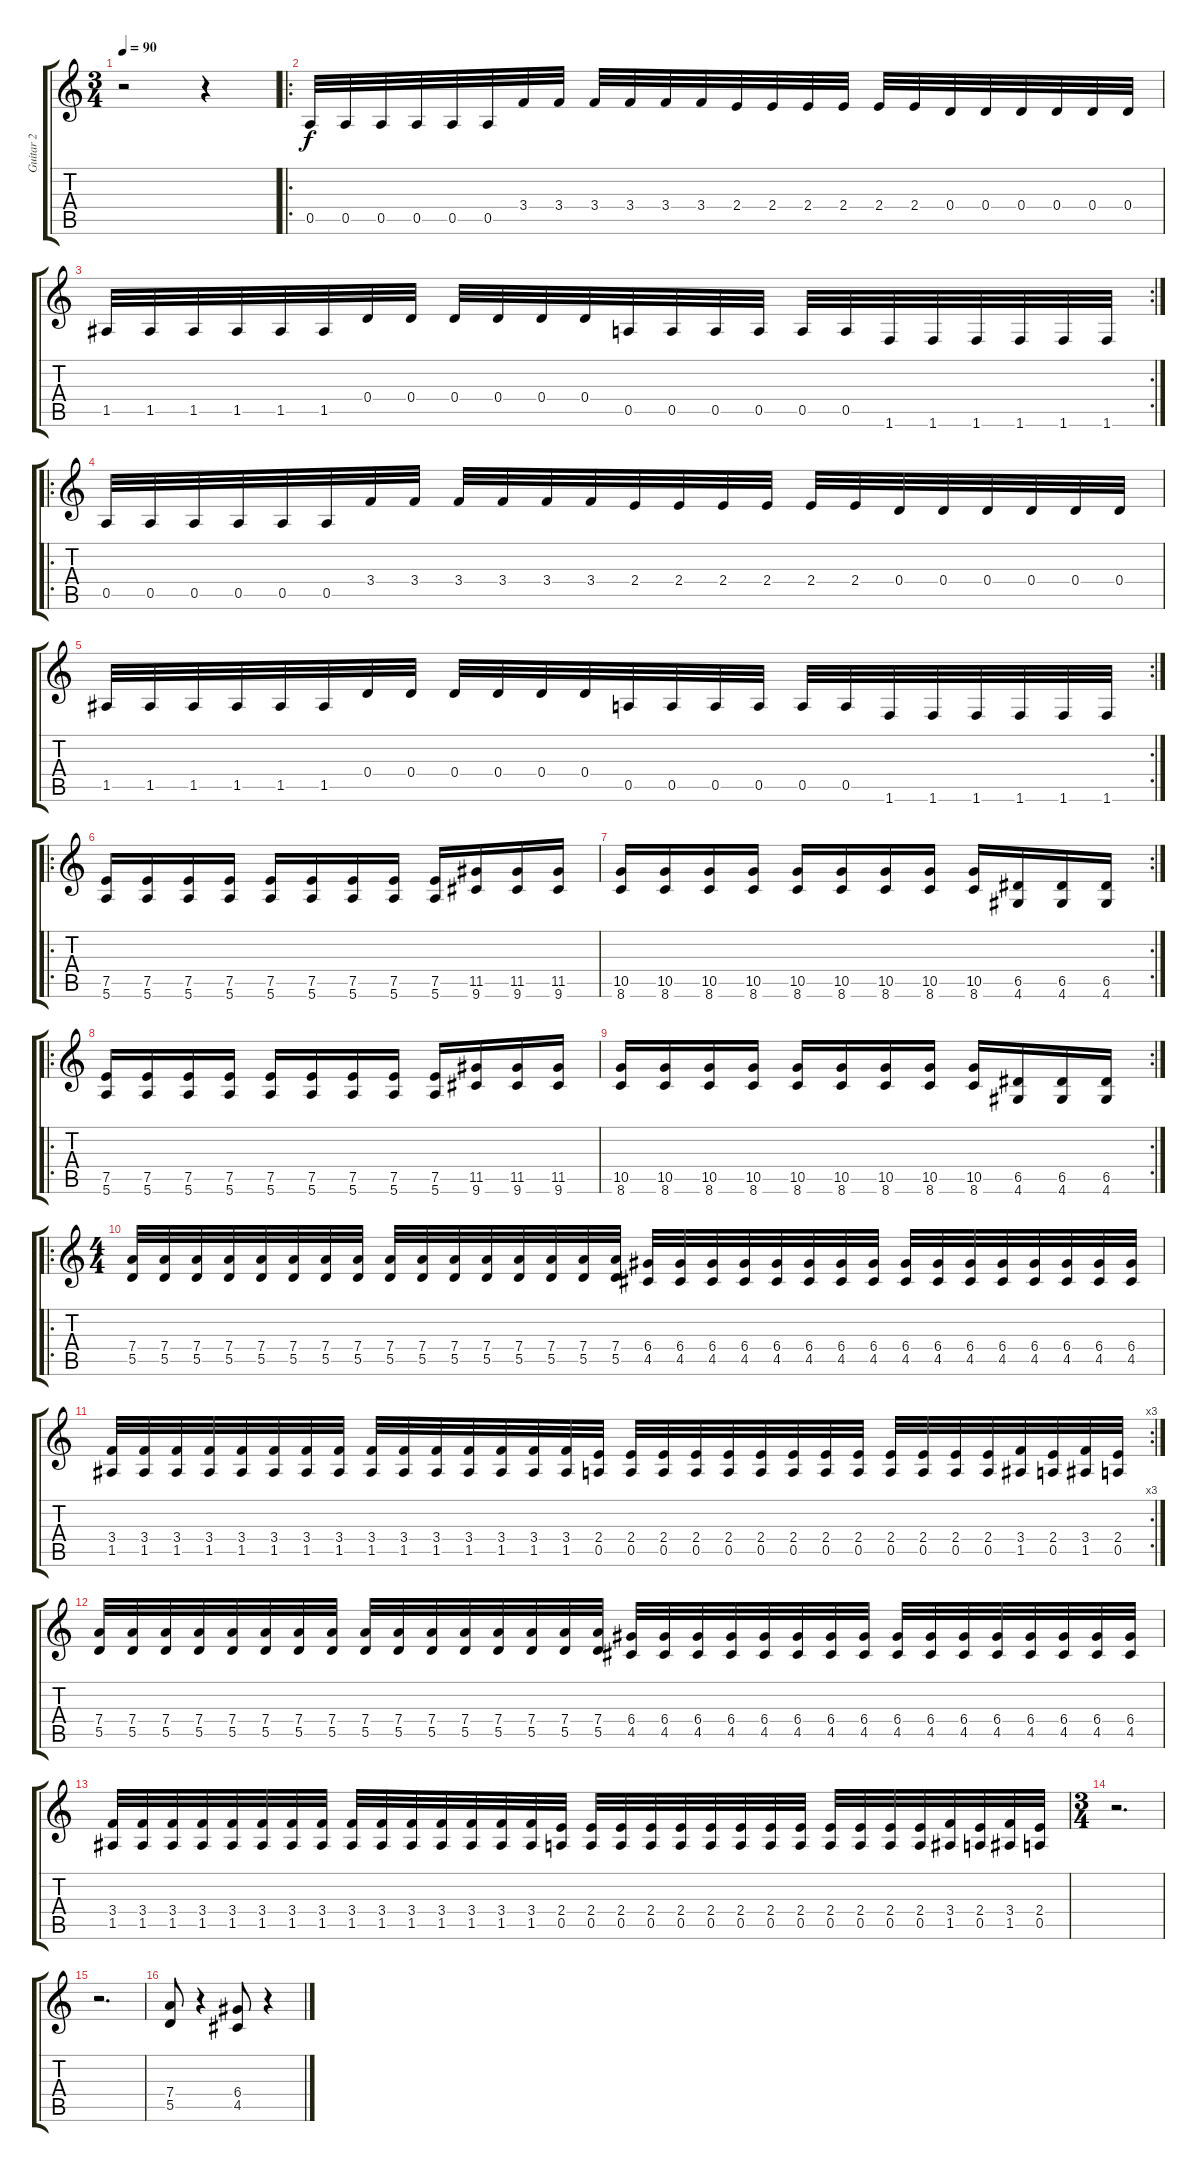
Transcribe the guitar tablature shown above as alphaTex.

\track ("Guitar 2" "Guitar 2") {instrument distortionguitar}
\staff {score tabs}
\tuning (E4 B3 G3 D3 A2 E2) {hide}
\ts (3 4)
\tempo 90
\clef g2
\ks c
r.2{dy f instrument distortionguitar} r.4 |
\ro
0.5.32{volume 16} 0.5.32 0.5.32 0.5.32 0.5.32 0.5.32 3.4.32 3.4.32 3.4.32 3.4.32 3.4.32 3.4.32 2.4.32 2.4.32 2.4.32 2.4.32 2.4.32 2.4.32 0.4.32 0.4.32 0.4.32 0.4.32 0.4.32 0.4.32 |
\rc 2
1.5.32 1.5.32 1.5.32 1.5.32 1.5.32 1.5.32 0.4.32 0.4.32 0.4.32 0.4.32 0.4.32 0.4.32 0.5.32 0.5.32 0.5.32 0.5.32 0.5.32 0.5.32 1.6.32 1.6.32 1.6.32 1.6.32 1.6.32 1.6.32 |
\ro
0.5.32{volume 16} 0.5.32 0.5.32 0.5.32 0.5.32 0.5.32 3.4.32 3.4.32 3.4.32 3.4.32 3.4.32 3.4.32 2.4.32 2.4.32 2.4.32 2.4.32 2.4.32 2.4.32 0.4.32 0.4.32 0.4.32 0.4.32 0.4.32 0.4.32 |
\rc 2
1.5.32 1.5.32 1.5.32 1.5.32 1.5.32 1.5.32 0.4.32 0.4.32 0.4.32 0.4.32 0.4.32 0.4.32 0.5.32 0.5.32 0.5.32 0.5.32 0.5.32 0.5.32 1.6.32 1.6.32 1.6.32 1.6.32 1.6.32 1.6.32 |
\ro
(7.5 5.6).16{volume 13} (7.5 5.6).16 (7.5 5.6).16 (7.5 5.6).16 (7.5 5.6).16 (7.5 5.6).16 (7.5 5.6).16 (7.5 5.6).16 (7.5 5.6).16 (11.5 9.6).16 (11.5 9.6).16 (11.5 9.6).16 |
\rc 2
(10.5 8.6).16 (10.5 8.6).16 (10.5 8.6).16 (10.5 8.6).16 (10.5 8.6).16 (10.5 8.6).16 (10.5 8.6).16 (10.5 8.6).16 (10.5 8.6).16 (6.5 4.6).16 (6.5 4.6).16 (6.5 4.6).16 |
\ro
(7.5 5.6).16 (7.5 5.6).16 (7.5 5.6).16 (7.5 5.6).16 (7.5 5.6).16 (7.5 5.6).16 (7.5 5.6).16 (7.5 5.6).16 (7.5 5.6).16 (11.5 9.6).16 (11.5 9.6).16 (11.5 9.6).16 |
\rc 2
(10.5 8.6).16 (10.5 8.6).16 (10.5 8.6).16 (10.5 8.6).16 (10.5 8.6).16 (10.5 8.6).16 (10.5 8.6).16 (10.5 8.6).16 (10.5 8.6).16 (6.5 4.6).16 (6.5 4.6).16 (6.5 4.6).16 |
\ro
\ts (4 4)
(7.4 5.5).32 (7.4 5.5).32 (7.4 5.5).32 (7.4 5.5).32 (7.4 5.5).32 (7.4 5.5).32 (7.4 5.5).32 (7.4 5.5).32 (7.4 5.5).32 (7.4 5.5).32 (7.4 5.5).32 (7.4 5.5).32 (7.4 5.5).32 (7.4 5.5).32 (7.4 5.5).32 (7.4 5.5).32 (6.4 4.5).32 (6.4 4.5).32 (6.4 4.5).32 (6.4 4.5).32 (6.4 4.5).32 (6.4 4.5).32 (6.4 4.5).32 (6.4 4.5).32 (6.4 4.5).32 (6.4 4.5).32 (6.4 4.5).32 (6.4 4.5).32 (6.4 4.5).32 (6.4 4.5).32 (6.4 4.5).32 (6.4 4.5).32 |
\rc 3
(3.4 1.5).32 (3.4 1.5).32 (3.4 1.5).32 (3.4 1.5).32 (3.4 1.5).32 (3.4 1.5).32 (3.4 1.5).32 (3.4 1.5).32 (3.4 1.5).32 (3.4 1.5).32 (3.4 1.5).32 (3.4 1.5).32 (3.4 1.5).32 (3.4 1.5).32 (3.4 1.5).32 (2.4 0.5).32 (2.4 0.5).32 (2.4 0.5).32 (2.4 0.5).32 (2.4 0.5).32 (2.4 0.5).32 (2.4 0.5).32 (2.4 0.5).32 (2.4 0.5).32 (2.4 0.5).32 (2.4 0.5).32 (2.4 0.5).32 (2.4 0.5).32 (3.4 1.5).32 (2.4 0.5).32 (3.4 1.5).32 (2.4 0.5).32 |
(7.4 5.5).32 (7.4 5.5).32 (7.4 5.5).32 (7.4 5.5).32 (7.4 5.5).32 (7.4 5.5).32 (7.4 5.5).32 (7.4 5.5).32 (7.4 5.5).32 (7.4 5.5).32 (7.4 5.5).32 (7.4 5.5).32 (7.4 5.5).32 (7.4 5.5).32 (7.4 5.5).32 (7.4 5.5).32 (6.4 4.5).32 (6.4 4.5).32 (6.4 4.5).32 (6.4 4.5).32 (6.4 4.5).32 (6.4 4.5).32 (6.4 4.5).32 (6.4 4.5).32 (6.4 4.5).32 (6.4 4.5).32 (6.4 4.5).32 (6.4 4.5).32 (6.4 4.5).32 (6.4 4.5).32 (6.4 4.5).32 (6.4 4.5).32 |
(3.4 1.5).32 (3.4 1.5).32 (3.4 1.5).32 (3.4 1.5).32 (3.4 1.5).32 (3.4 1.5).32 (3.4 1.5).32 (3.4 1.5).32 (3.4 1.5).32 (3.4 1.5).32 (3.4 1.5).32 (3.4 1.5).32 (3.4 1.5).32 (3.4 1.5).32 (3.4 1.5).32 (2.4 0.5).32 (2.4 0.5).32 (2.4 0.5).32 (2.4 0.5).32 (2.4 0.5).32 (2.4 0.5).32 (2.4 0.5).32 (2.4 0.5).32 (2.4 0.5).32 (2.4 0.5).32 (2.4 0.5).32 (2.4 0.5).32 (2.4 0.5).32 (3.4 1.5).32 (2.4 0.5).32 (3.4 1.5).32 (2.4 0.5).32 |
\ts (3 4)
r.2{d} |
r.2{d} |
(7.4 5.5).8 r.4 (6.4 4.5).8 r.4
